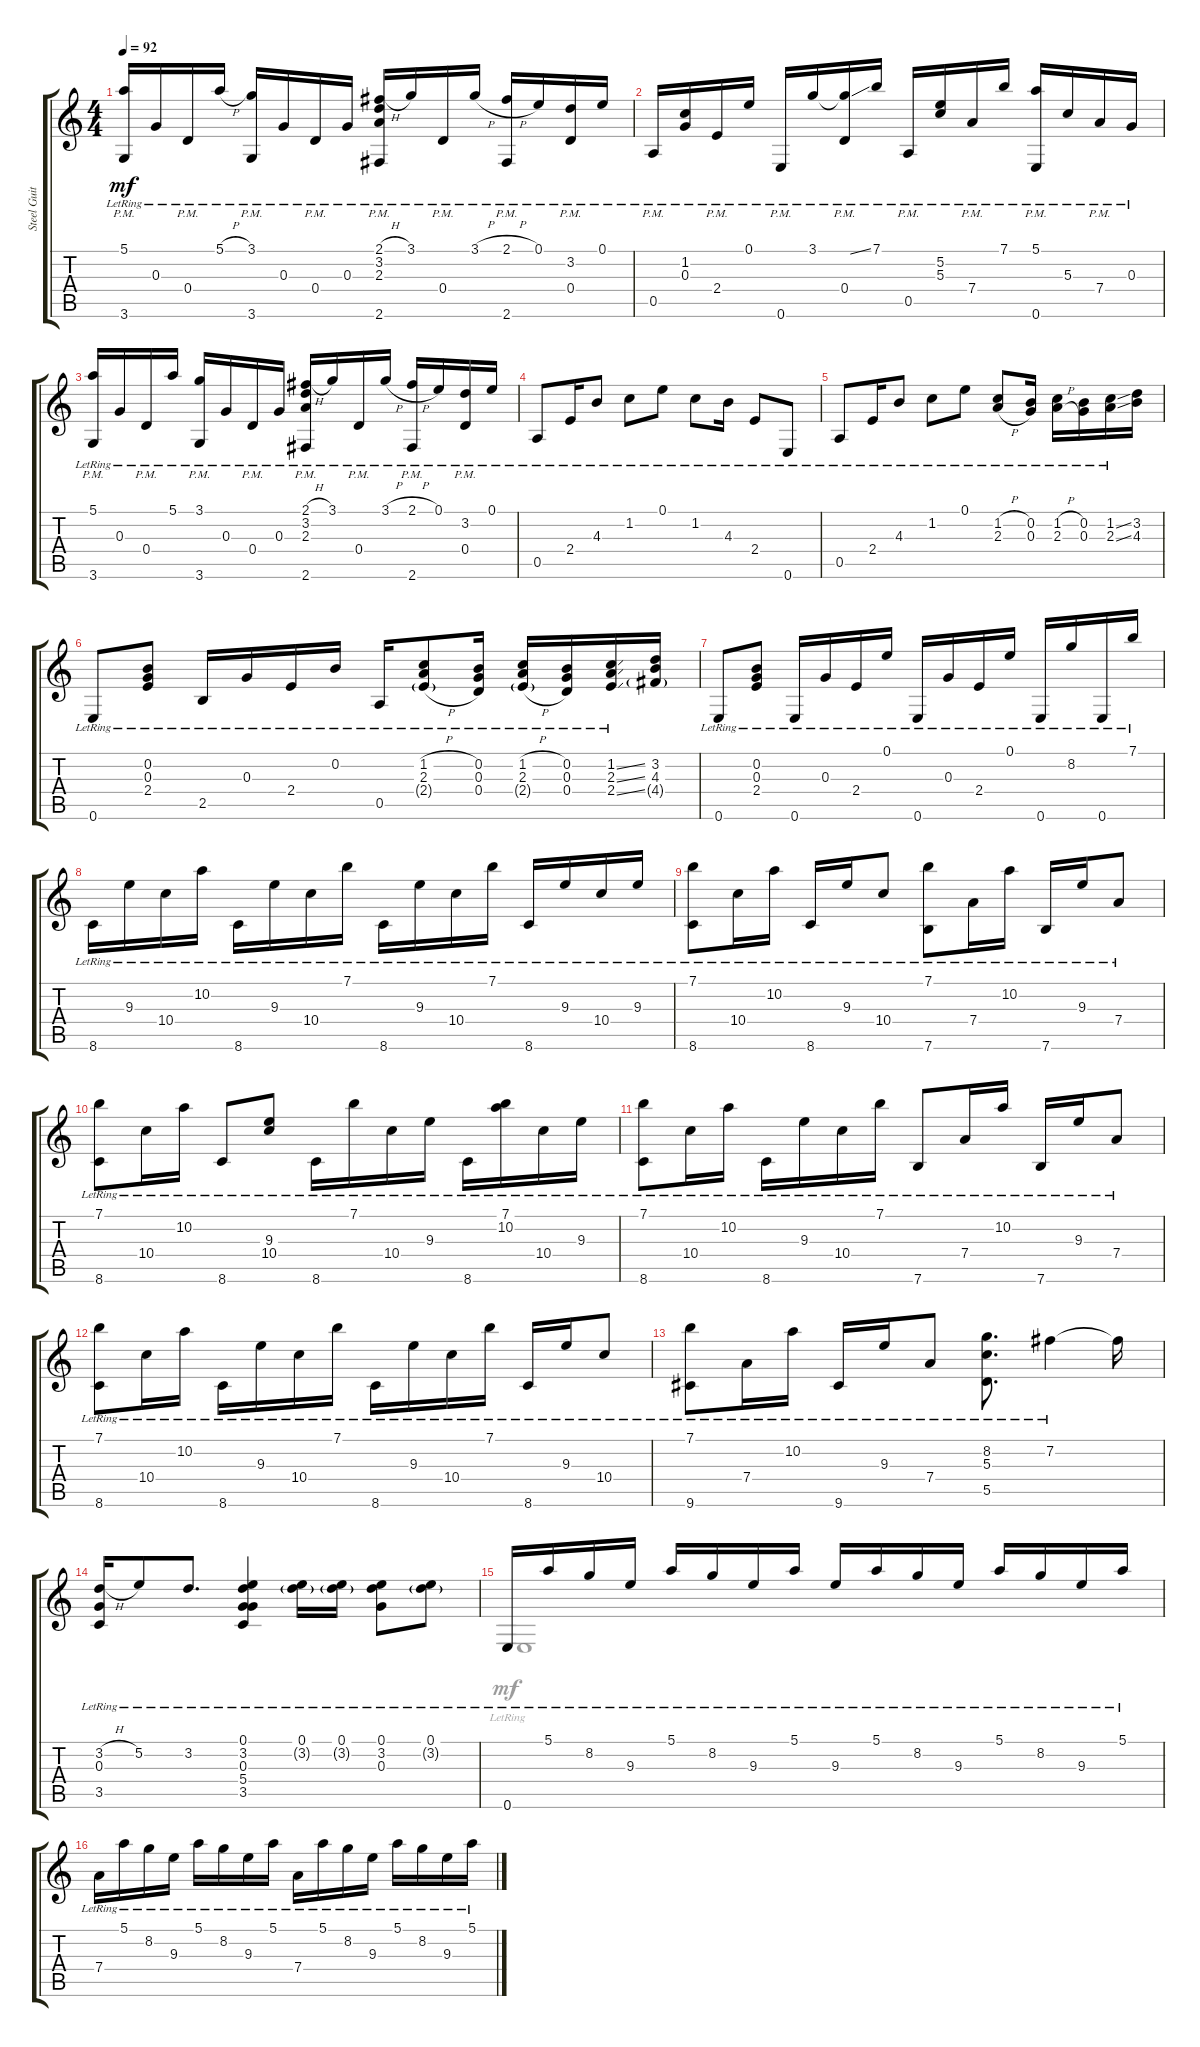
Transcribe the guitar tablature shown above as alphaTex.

\track ("Steel Guitar" "Steel Guit") {instrument acousticguitarsteel}
\staff {score tabs}
\tuning (E4 B3 G3 D3 A2 E2) {hide}
\voice
\ts (4 4)
\tempo 92
\clef g2
\ks c
(5.1{lr} 3.6{pm lr}).16{dy mf} 0.3{lr}.16 0.4{pm lr}.16 5.1{h lr}.16 (3.1{lr} 3.6{pm lr}).16 0.3{lr}.16 0.4{pm lr}.16 0.3{lr}.16 (2.1{h lr} 3.2{lr} 2.3{lr} 2.6{pm lr}).16 3.1{lr}.16 0.4{pm lr}.16 3.1{h lr}.16 (2.1{h lr} 2.6{pm lr}).16 0.1{lr}.16 (3.2{lr} 0.4{pm lr}).16 0.1{lr}.16 |
0.5{pm lr}.16 (1.2{lr} 0.3{lr}).16 2.4{pm lr}.16 0.1{lr}.16 0.6{pm lr}.16 3.1{lr}.16 (3.1{ss t} 0.4{pm lr}).16 7.1{lr}.16 0.5{pm lr}.16 (5.2{lr} 5.3{lr}).16 7.4{pm lr}.16 7.1{lr}.16 (5.1{lr} 0.6{pm lr}).16 5.3{lr}.16 7.4{pm lr}.16 0.3{lr}.16 |
(5.1{lr} 3.6{pm lr}).16 0.3{lr}.16 0.4{pm lr}.16 5.1{lr}.16 (3.1{lr} 3.6{pm lr}).16 0.3{lr}.16 0.4{pm lr}.16 0.3{lr}.16 (2.1{h lr} 3.2{lr} 2.3{lr} 2.6{pm lr}).16 3.1{lr}.16 0.4{pm lr}.16 3.1{h lr}.16 (2.1{h lr} 2.6{pm lr}).16 0.1{lr}.16 (3.2{lr} 0.4{pm lr}).16 0.1{lr}.16 |
0.5{lr}.8 2.4{lr}.16 4.3{lr}.8 1.2{lr}.8 0.1{lr}.8 1.2{lr}.8 4.3{lr}.16 2.4{lr}.8 0.6{lr}.8 |
0.5{lr}.8 2.4{lr}.16 4.3{lr}.8 1.2{lr}.8 0.1{lr}.8 (1.2{h lr} 2.3{h lr}).8 (0.2{lr} 0.3{lr}).16 (1.2{h lr} 2.3{h lr}).16 (0.2{lr} 0.3{lr}).16 (1.2{ss lr} 2.3{ss lr}).16 (3.2 4.3).16 |
0.6{lr}.8 (0.2{lr} 0.3{lr} 2.4{lr}).8 2.5{lr}.16 0.3{lr}.16 2.4{lr}.16 0.2{lr}.16 0.5{lr}.16 (1.2{h lr} 2.3{h lr} 2.4{h g lr}).8 (0.2{lr} 0.3{lr} 0.4{lr}).16 (1.2{h lr} 2.3{lr} 2.4{h g lr}).16 (0.2{lr} 0.3{lr} 0.4{lr}).16 (1.2{ss lr} 2.3{ss lr} 2.4{ss lr}).16 (3.2 4.3 4.4{g}).16 |
0.6{lr}.8 (0.2{lr} 0.3{lr} 2.4{lr}).8 0.6{lr}.16 0.3{lr}.16 2.4{lr}.16 0.1{lr}.16 0.6{lr}.16 0.3{lr}.16 2.4{lr}.16 0.1{lr}.16 0.6{lr}.16 8.2{lr}.16 0.6{lr}.16 7.1{lr}.16 |
8.6{lr}.16 9.3{lr}.16 10.4{lr}.16 10.2{lr}.16 8.6{lr}.16 9.3{lr}.16 10.4{lr}.16 7.1{lr}.16 8.6{lr}.16 9.3{lr}.16 10.4{lr}.16 7.1{lr}.16 8.6{lr}.16 9.3{lr}.16 10.4{lr}.16 9.3{lr}.16 |
(7.1{lr} 8.6{lr}).8 10.4{lr}.16 10.2{lr}.16 8.6{lr}.16 9.3{lr}.16 10.4{lr}.8 (7.1{lr} 7.6{lr}).8 7.4{lr}.16 10.2{lr}.16 7.6{lr}.16 9.3{lr}.16 7.4{lr}.8 |
(7.1{lr} 8.6{lr}).8 10.4{lr}.16 10.2{lr}.16 8.6{lr}.8 (9.3{lr} 10.4{lr}).8 8.6{lr}.16 7.1{lr}.16 10.4{lr}.16 9.3{lr}.16 8.6{lr}.16 (7.1{lr} 10.2{lr}).16 10.4{lr}.16 9.3{lr}.16 |
(7.1{lr} 8.6{lr}).8 10.4{lr}.16 10.2{lr}.16 8.6{lr}.16 9.3{lr}.16 10.4{lr}.16 7.1{lr}.16 7.6{lr}.8 7.4{lr}.16 10.2{lr}.16 7.6{lr}.16 9.3{lr}.16 7.4{lr}.8 |
(7.1{lr} 8.6{lr}).8 10.4{lr}.16 10.2{lr}.16 8.6{lr}.16 9.3{lr}.16 10.4{lr}.16 7.1{lr}.16 8.6{lr}.16 9.3{lr}.16 10.4{lr}.16 7.1{lr}.16 8.6{lr}.16 9.3{lr}.16 10.4{lr}.8 |
(7.1{lr} 9.6{lr}).8 7.4{lr}.16 10.2{lr}.16 9.6{lr}.16 9.3{lr}.16 7.4{lr}.8 (8.2{lr} 5.3{lr} 5.5{lr}).8{d} 7.2{lr}.4 7.2{t}.16 |
(3.2{h lr} 0.3{lr} 3.5{lr}).16 5.2{lr}.8 3.2{lr}.8{d} (0.1{lr} 3.2{lr} 0.3{lr} 5.4{lr} 3.5{lr}).4 (0.1{lr} 3.2{g lr}).16 (0.1{lr} 3.2{g lr}).16 (0.1{lr} 3.2{lr} 0.3{lr}).8 (0.1{lr} 3.2{g lr}).8 |
0.6{lr}.16 5.1{lr}.16 8.2{lr}.16 9.3{lr}.16 5.1{lr}.16 8.2{lr}.16 9.3{lr}.16 5.1{lr}.16 9.3{lr}.16 5.1{lr}.16 8.2{lr}.16 9.3{lr}.16 5.1{lr}.16 8.2{lr}.16 9.3{lr}.16 5.1{lr}.16 |
7.4{lr}.16 5.1{lr}.16 8.2{lr}.16 9.3{lr}.16 5.1{lr}.16 8.2{lr}.16 9.3{lr}.16 5.1{lr}.16 7.4{lr}.16 5.1{lr}.16 8.2{lr}.16 9.3{lr}.16 5.1{lr}.16 8.2{lr}.16 9.3{lr}.16 5.1{lr}.16
\voice
\clef g2
\ottava regular
\simile none
\ks c
|
|
|
|
|
|
|
|
|
|
|
|
|
|
0.6{lr}.1 |
